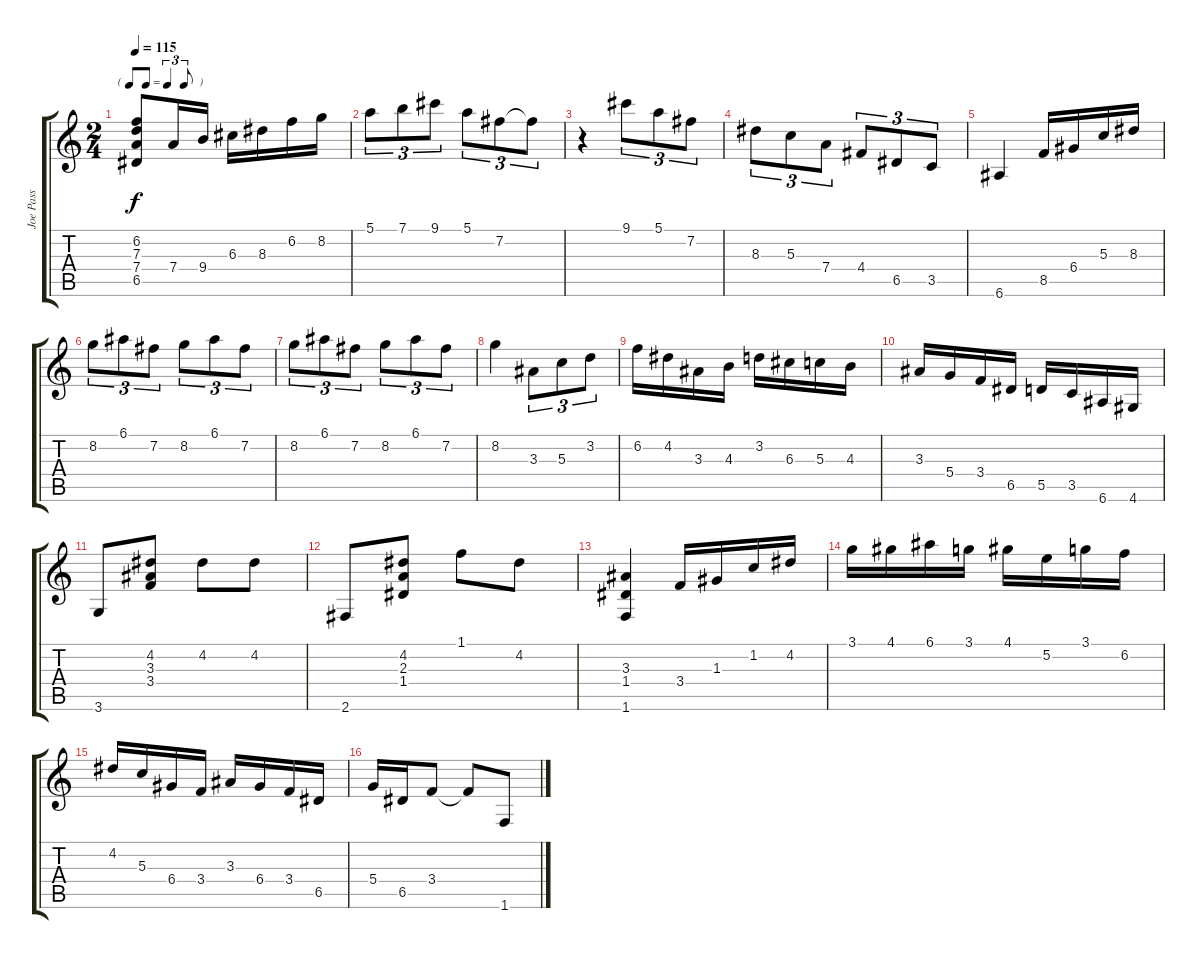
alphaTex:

\track ("Joe Pass" "Joe Pass") {instrument electricguitarjazz}
\staff {score tabs}
\tuning (E4 B3 G3 D3 A2 E2) {hide}
\ts (2 4)
\tf triplet8th
\tempo 115
\clef g2
\ks c
(6.2 7.3 7.4 6.5).8{dy f} 7.4.16 9.4.16 6.3.16 8.3.16 6.2.16 8.2.16 |
5.1.8{tu (3 2)} 7.1.8{tu (3 2)} 9.1.8{tu (3 2)} 5.1.8{tu (3 2)} 7.2.8{tu (3 2)} 7.2{t}.8{tu (3 2)} |
r.4 9.1.8{tu (3 2)} 5.1.8{tu (3 2)} 7.2.8{tu (3 2)} |
8.3.8{tu (3 2)} 5.3.8{tu (3 2)} 7.4.8{tu (3 2)} 4.4.8{tu (3 2)} 6.5.8{tu (3 2)} 3.5.8{tu (3 2)} |
6.6.4 8.5.16 6.4.16 5.3.16 8.3.16 |
8.2.8{tu (3 2)} 6.1.8{tu (3 2)} 7.2.8{tu (3 2)} 8.2.8{tu (3 2)} 6.1.8{tu (3 2)} 7.2.8{tu (3 2)} |
8.2.8{tu (3 2)} 6.1.8{tu (3 2)} 7.2.8{tu (3 2)} 8.2.8{tu (3 2)} 6.1.8{tu (3 2)} 7.2.8{tu (3 2)} |
8.2.4 3.3.8{tu (3 2)} 5.3.8{tu (3 2)} 3.2.8{tu (3 2)} |
6.2.16 4.2.16 3.3.16 4.3.16 3.2.16 6.3.16 5.3.16 4.3.16 |
3.3.16 5.4.16 3.4.16 6.5.16 5.5.16 3.5.16 6.6.16 4.6.16 |
3.6.8 (4.2 3.3 3.4).8 4.2.8 4.2.8 |
2.6.8 (4.2 2.3 1.4).8 1.1.8 4.2.8 |
(3.3 1.4 1.6).4 3.4.16 1.3.16 1.2.16 4.2.16 |
3.1.16 4.1.16 6.1.16 3.1.16 4.1.16 5.2.16 3.1.16 6.2.16 |
4.2.16 5.3.16 6.4.16 3.4.16 3.3.16 6.4.16 3.4.16 6.5.16 |
5.4.16 6.5.16 3.4.8 3.4{t}.8 1.6.8
